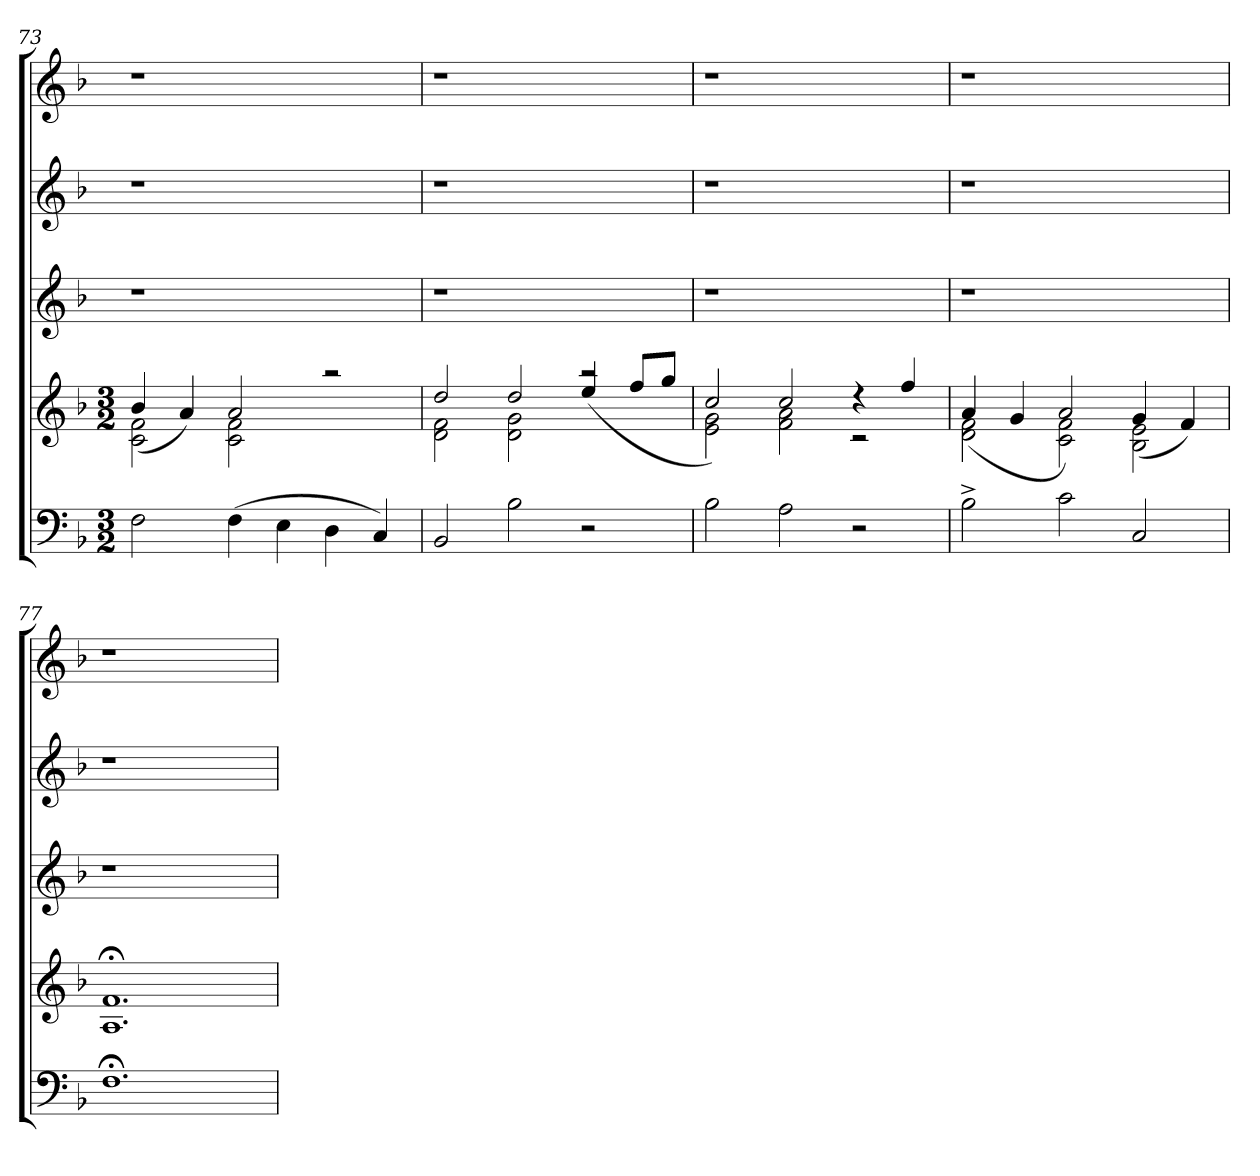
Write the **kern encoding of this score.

**kern	**kern	**kern	**kern	**kern
*part5	*part4	*part3	*part2	*part1
*staff5	*staff4	*staff3	*staff2	*staff1
*clefF4	*clefG2	*clefG2	*clefG2	*clefG2
*k[b-]	*k[b-]	*k[b-]	*k[b-]	*k[b-]
*F:	*F:	*F:	*F:	*F:
*M3/2	*M3/2	*	*	*
=73	=73	=73	=73	=73
*	*^	*	*	*
2F\	2c\ 2f\	(4b-/	1r	1r	1r
.	.	4a/)	.	.	.
(>4F\	2a/	2c\ 2f\	.	.	.
4E\	.	.	.	.	.
4D\	2raa	2ryy	2ryy	2ryy	2ryy
4C/)	.	.	.	.	.
!!LO:LB:g=z
=74	=74	=74	=74	=74	=74
2BB-/	2d\ 2f\	2dd/	1r	1r	1r
2B-\	2d\ 2g\	2dd/	.	.	.
2r	2raa	(4ee/	2ryy	2ryy	2ryy
.	.	8ff/L	.	.	.
.	.	8gg/J	.	.	.
=75	=75	=75	=75	=75	=75
2B-\	2cc/)	2e\ 2g\	1r	1r	1r
2A\	2cc/	2f\ 2a\	.	.	.
2r	4rdd	2rc	2ryy	2ryy	2ryy
.	4ff/	.	.	.	.
=76	=76	=76	=76	=76	=76
2B-^>\	2d\ 2f\	(4a/	1r	1r	1r
.	.	4g/	.	.	.
2c\	2c\ 2f\	2a/)	.	.	.
2C/	2B-\ 2e\	(4g/	2ryy	2ryy	2ryy
.	.	4f/)	.	.	.
*	*v	*v	*	*	*
=77	=77	=77	=77	=77
1.F;<	1.A; 1.f;	1r	1r	1r
.	.	2ryy	2ryy	2ryy
=	=	=	=	=
*-	*-	*-	*-	*-
